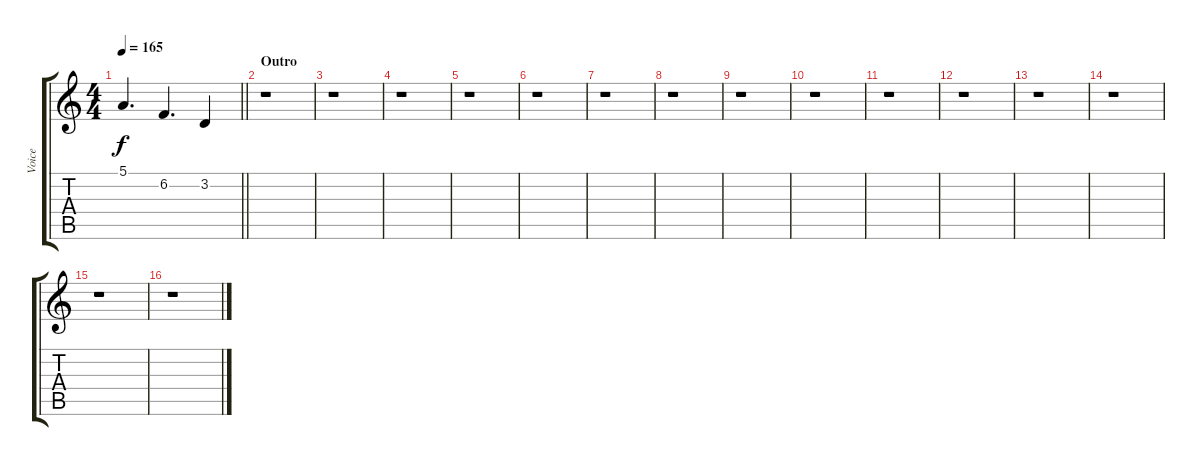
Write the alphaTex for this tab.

\track ("Voice" "Voice") {instrument lead2sawtooth}
\staff {score tabs}
\tuning (E4 B3 G3 D3 A2 E2) {hide}
\ts (4 4)
\tempo 165
\clef g2
\barLineRight lightlight
\ks c
5.1.4{d dy f} 6.2.4{d} 3.2.4 |
\section ("" "Outro")
r.1 |
r.1 |
r.1 |
r.1 |
r.1 |
r.1 |
r.1 |
r.1 |
r.1 |
r.1 |
r.1 |
r.1 |
r.1 |
r.1 |
r.1
